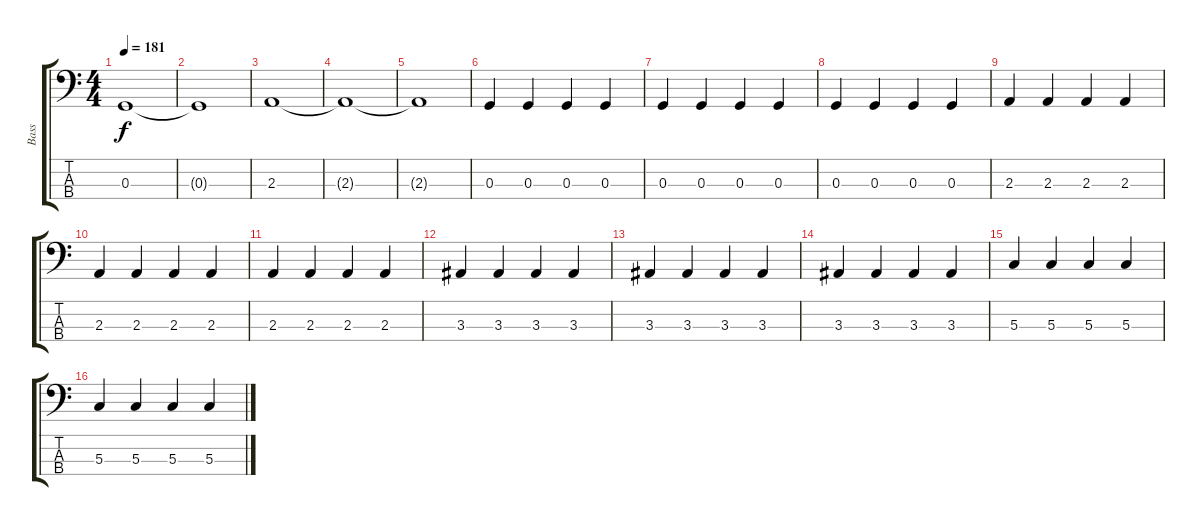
\track ("Bass" "Bass") {instrument electricbassfinger}
\staff {score tabs}
\tuning (F2 C2 G1 D1) {hide}
\ts (4 4)
\tempo 181
\clef f4
\ks c
0.3{t}.1{dy f} |
0.3{t}.1 |
2.3.1 |
2.3{t}.1 |
2.3{t}.1 |
0.3.4 0.3.4 0.3.4 0.3.4 |
0.3.4 0.3.4 0.3.4 0.3.4 |
0.3.4 0.3.4 0.3.4 0.3.4 |
2.3.4 2.3.4 2.3.4 2.3.4 |
2.3.4 2.3.4 2.3.4 2.3.4 |
2.3.4 2.3.4 2.3.4 2.3.4 |
3.3.4 3.3.4 3.3.4 3.3.4 |
3.3.4 3.3.4 3.3.4 3.3.4 |
3.3.4 3.3.4 3.3.4 3.3.4 |
5.3.4 5.3.4 5.3.4 5.3.4 |
5.3.4 5.3.4 5.3.4 5.3.4
